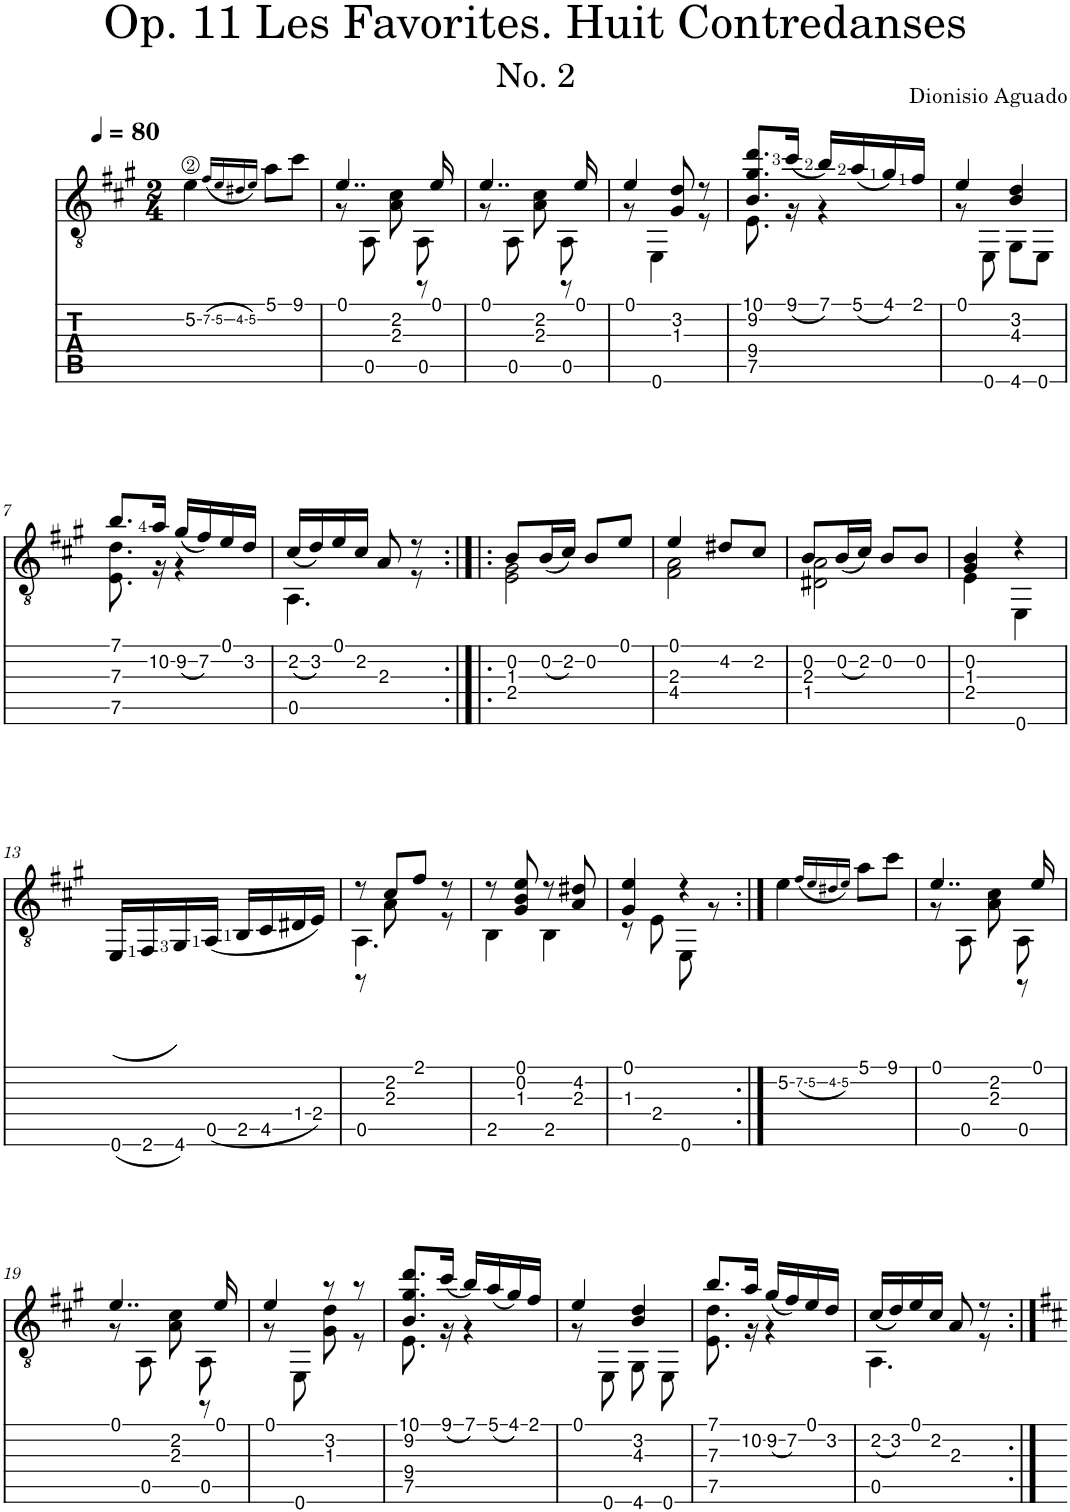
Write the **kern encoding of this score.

**kern	**kern
*part1	*part1
*staff2	*staff1
*I"Classical Guitar	*
*I'Guit.	*
*stria6	*
*	*clefGv2
*k[f#c#g#]	*k[f#c#g#]
*A:	*A:
*M2/4	*M2/4
*MM80	*MM80
=1	=1
4e	4e\
qf#	(16qf#/LL
qe	16qe/
qd#X	16qd#X/
qe	16qe/JJ)
8aL	8a\L
8cc#J	8cc#\J
=2	=2
*^	*^
*	*^	*	*^
4..e	8r	4ryy	4..e/	8r	4ryy
.	8AA	.	.	8AA\	.
.	8r	8A 8c#	.	8r	8A\ 8c#\
.	8AA	8r	.	8AA\	8r
16e	.	.	16e/	.	.
=3	=3	=3	=3	=3	=3
4..e	8r	4ryy	4..e/	8r	4ryy
.	8AA	.	.	8AA\	.
.	8r	8A 8c#	.	8r	8A\ 8c#\
.	8AA	8r	.	8AA\	8r
16e	.	.	16e/	.	.
*	*v	*v	*	*	*
*	*	*	*v	*v
=4	=4	=4	=4
4e	8r	4e/	8r
.	4EE	.	4EE\
8G# 8d	.	8G#/ 8d/	.
8r	8r	8r	8r
=5	=5	=5	=5
8.B\ 8.g#\ 8.dd\L	8.E	8.B/ 8.g#/ 8.dd/L	8.E\
16cc#Jk	16r	(<16cc#/Jk	16r
16bLL	4r	16b/LL)	4r
16aJ	.	(<16a/	.
16g#L	.	16g#/)	.
16f#JJ	.	16f#/JJ	.
=6	=6	=6	=6
4e	8r	4e/	8r
.	8EE	.	8EE\
4B 4d	8GG#L	4B/ 4d/	8GG#\L
.	8EEJ	.	8EE\J
!!LO:LB:g=z	!!
=7	=7	=7	=7
8.bL	8.E 8.d	8.b/L	8.E\ 8.d\
16aJk	16r	16a/Jk	16r
16g#LL	4r	(<16g#/LL	4r
16f#J	.	16f#/)	.
16eL	.	16e/	.
16dJJ	.	16d/JJ	.
=8	=8	=8	=8
16c#LL	4.AA	(<16c#/LL	4.AA\
16dJ	.	16d/)	.
16eL	.	16e/	.
16c#JJ	.	16c#/JJ	.
8A	.	8A/	.
8r	8r	8r	8r
=9:|!|:	=9:|!|:	=9:|!|:	=9:|!|:
8BL	2E 2G#	8B/L	2E\ 2G#\
16BL	.	(<16B/L	.
16c#JJ	.	16c#/JJ)	.
8BL	.	8B/L	.
8eJ	.	8e/J	.
=10	=10	=10	=10
4e	2F# 2A	4e/	2F#\ 2A\
8d#XL	.	8d#X/L	.
8c#J	.	8c#/J	.
=11	=11	=11	=11
8BL	2D#X 2A	8B/L	2D#X\ 2A\
16BL	.	(<16B/L	.
16c#JJ	.	16c#/JJ)	.
8BL	.	8B/L	.
8BJ	.	8B/J	.
=12	=12	=12	=12
4G# 4B	4E	4G#/ 4B/	4E\
4r	4EE	4r	4EE\
!!LO:LB:g=z	!!
=13	=13	=13	=13
2ryy	16EELL	2ryy	(16EE/LL
.	16FF#J	.	16FF#/
.	16GG#L	.	16GG#/)
.	16AAJJ	.	(16AA/JJ
.	16BBLL	.	16BB/LL
.	16C#J	.	16C#/
.	16D#XL	.	16D#X/
.	16EJJ	.	16E/JJ)
=14	=14	=14	=14
*	*^	*	*^
8r	4.AA	8r	8r	4.AA\	8r
8c#	.	8A	8c#/L	.	8A\
8f#	.	4r	8f#/J	.	4ryy
8r	8r	.	8r	8r	.
*	*v	*v	*	*	*
*	*	*	*v	*v
=15	=15	=15	=15
8r	4BB	8r	4BB\
8G# 8B 8e	.	8G#/ 8B/ 8e/	.
8r	4BB	8r	4BB\
8A 8d#X	.	8A/ 8d#X/	.
=16	=16	=16	=16
4G# 4e	8r	4G#/ 4e/	8r
.	8E	.	8E\
4r	8EE	4r	8EE\
.	8r	.	8r
*v	*v	*	*
*	*v	*v
=17:|!	=17:|!
4e	4e\
qf#	(16qf#/LL
qe	16qe/
qd#X	16qd#X/
qe	16qe/JJ)
8aL	8a\L
8cc#J	8cc#\J
=18	=18
*^	*^
*	*^	*	*^
4..e	8r	4r	4..e/	8r	4ryy
.	8AA	.	.	8AA\	.
.	8r	8A 8c#	.	8r	8A\ 8c#\
.	8AA	8r	.	8AA\	8r
16e	.	.	16e/	.	.
!!LO:LB:g=z	!!	!!
=19	=19	=19	=19	=19	=19
4..e	8r	4r	4..e/	8r	4ryy
.	8AA	.	.	8AA\	.
.	8r	8A 8c#	.	8r	8A\ 8c#\
.	8AA	8r	.	8AA\	8r
16e	.	.	16e/	.	.
*	*v	*v	*	*	*
*	*	*	*v	*v
=20	=20	=20	=20
4e	8r	4e/	8r
.	8EE	.	8EE\
8r	8G# 8d	8r	8G#\ 8d\
8r	8r	8r	8r
=21	=21	=21	=21
8.B\ 8.g#\ 8.dd\L	8.E	8.B/ 8.g#/ 8.dd/L	8.E\
16cc#Jk	16r	(<16cc#/Jk	16r
16bLL	4r	16b/LL)	4r
16aJ	.	(<16a/	.
16g#L	.	16g#/)	.
16f#JJ	.	16f#/JJ	.
=22	=22	=22	=22
4e	8r	4e/	8r
.	8EE	.	8EE\
4B 4d	8GG#L	4B/ 4d/	8GG#\
.	8EEJ	.	8EE\
=23	=23	=23	=23
8.bL	8.E 8.d	8.b/L	8.E\ 8.d\
16aJk	16r	16a/Jk	16r
16g#LL	4r	(<16g#/LL	4r
16f#J	.	16f#/)	.
16eL	.	16e/	.
16dJJ	.	16d/JJ	.
=24	=24	=24	=24
16c#LL	4.AA	(<16c#/LL	4.AA\
16dJ	.	16d/)	.
16eL	.	16e/	.
16c#JJ	.	16c#/JJ	.
8A	.	8A/	.
8r	8r	8r	8r
*v	*v	*	*
*	*v	*v
=:|!	=:|!
*-	*-
